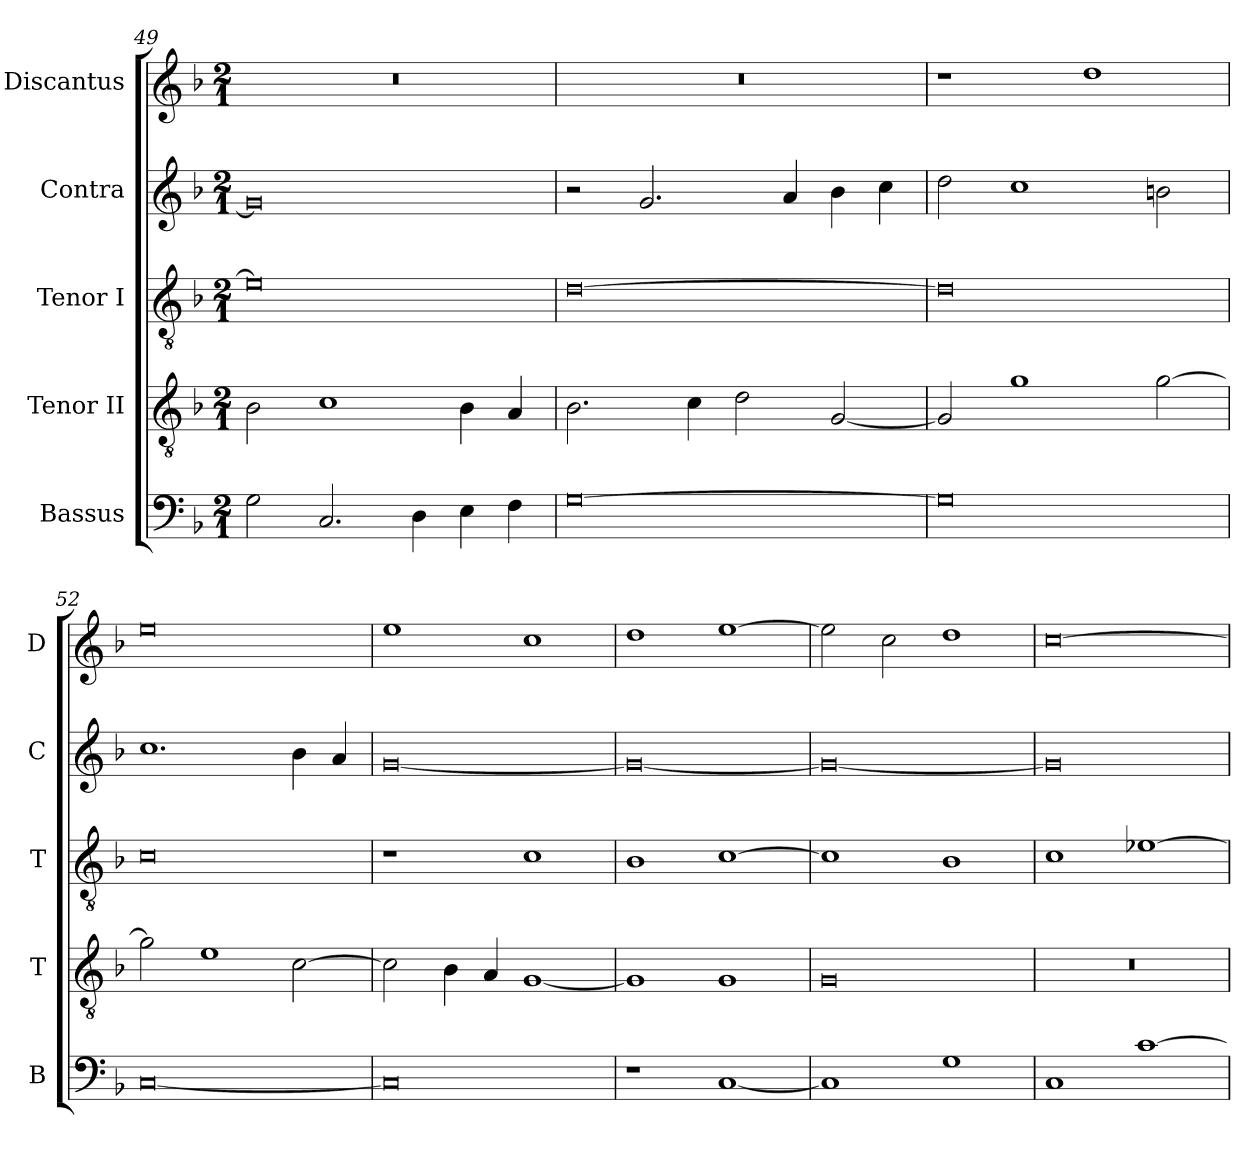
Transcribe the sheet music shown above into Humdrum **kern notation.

**kern	**kern	**kern	**kern	**kern
*part5	*part4	*part3	*part2	*part1
*staff5	*staff4	*staff3	*staff2	*staff1
*I"Bassus	*I"Tenor II	*I"Tenor I	*I"Contra	*I"Discantus
*I'B	*I'T	*I'T	*I'C	*I'D
*clefF4	*clefGv2	*clefGv2	*clefG2	*clefG2
*k[b-]	*k[b-]	*k[b-]	*k[b-]	*k[b-]
*M2/1	*M2/1	*M2/1	*M2/1	*M2/1
=49	=49	=49	=49	=49
2G\	2B-\	0e-]	0g]	0r
2.C/	1c	.	.	.
4D\	.	.	.	.
4E\	4B-\	.	.	.
4F\	4A/	.	.	.
=50	=50	=50	=50	=50
[0G	2.B-\	[0d	2r	0r
.	.	.	2.g/	.
.	4c\	.	.	.
.	2d\	.	.	.
.	.	.	4a/	.
.	[2G/	.	4b-\	.
.	.	.	4cc\	.
=51	=51	=51	=51	=51
0G]	2G/]	0d]	2dd\	1r
.	1g	.	1cc	.
.	.	.	.	1dd
.	[2g\	.	2bn\	.
=52	=52	=52	=52	=52
[0C	2g\]	0c	1.cc	0ee
.	1e	.	.	.
.	[2c\	.	4b-\	.
.	.	.	4a/	.
=53	=53	=53	=53	=53
0C]	2c\]	1r	[0g	1ee
.	4B-\	.	.	.
.	4A/	.	.	.
.	[1G	1c	.	1cc
=54	=54	=54	=54	=54
1r	1G]	1B-	0g_	1dd
[1C	1G	[1c	.	[1ee
=55	=55	=55	=55	=55
1C]	0G	1c]	0g_	2ee\]
.	.	.	.	2cc\
1G	.	1B-	.	1dd
=56	=56	=56	=56	=56
1C	0r	1c	0g]	[0cc
[1c	.	[1e-X	.	.
=	=	=	=	=
*-	*-	*-	*-	*-
